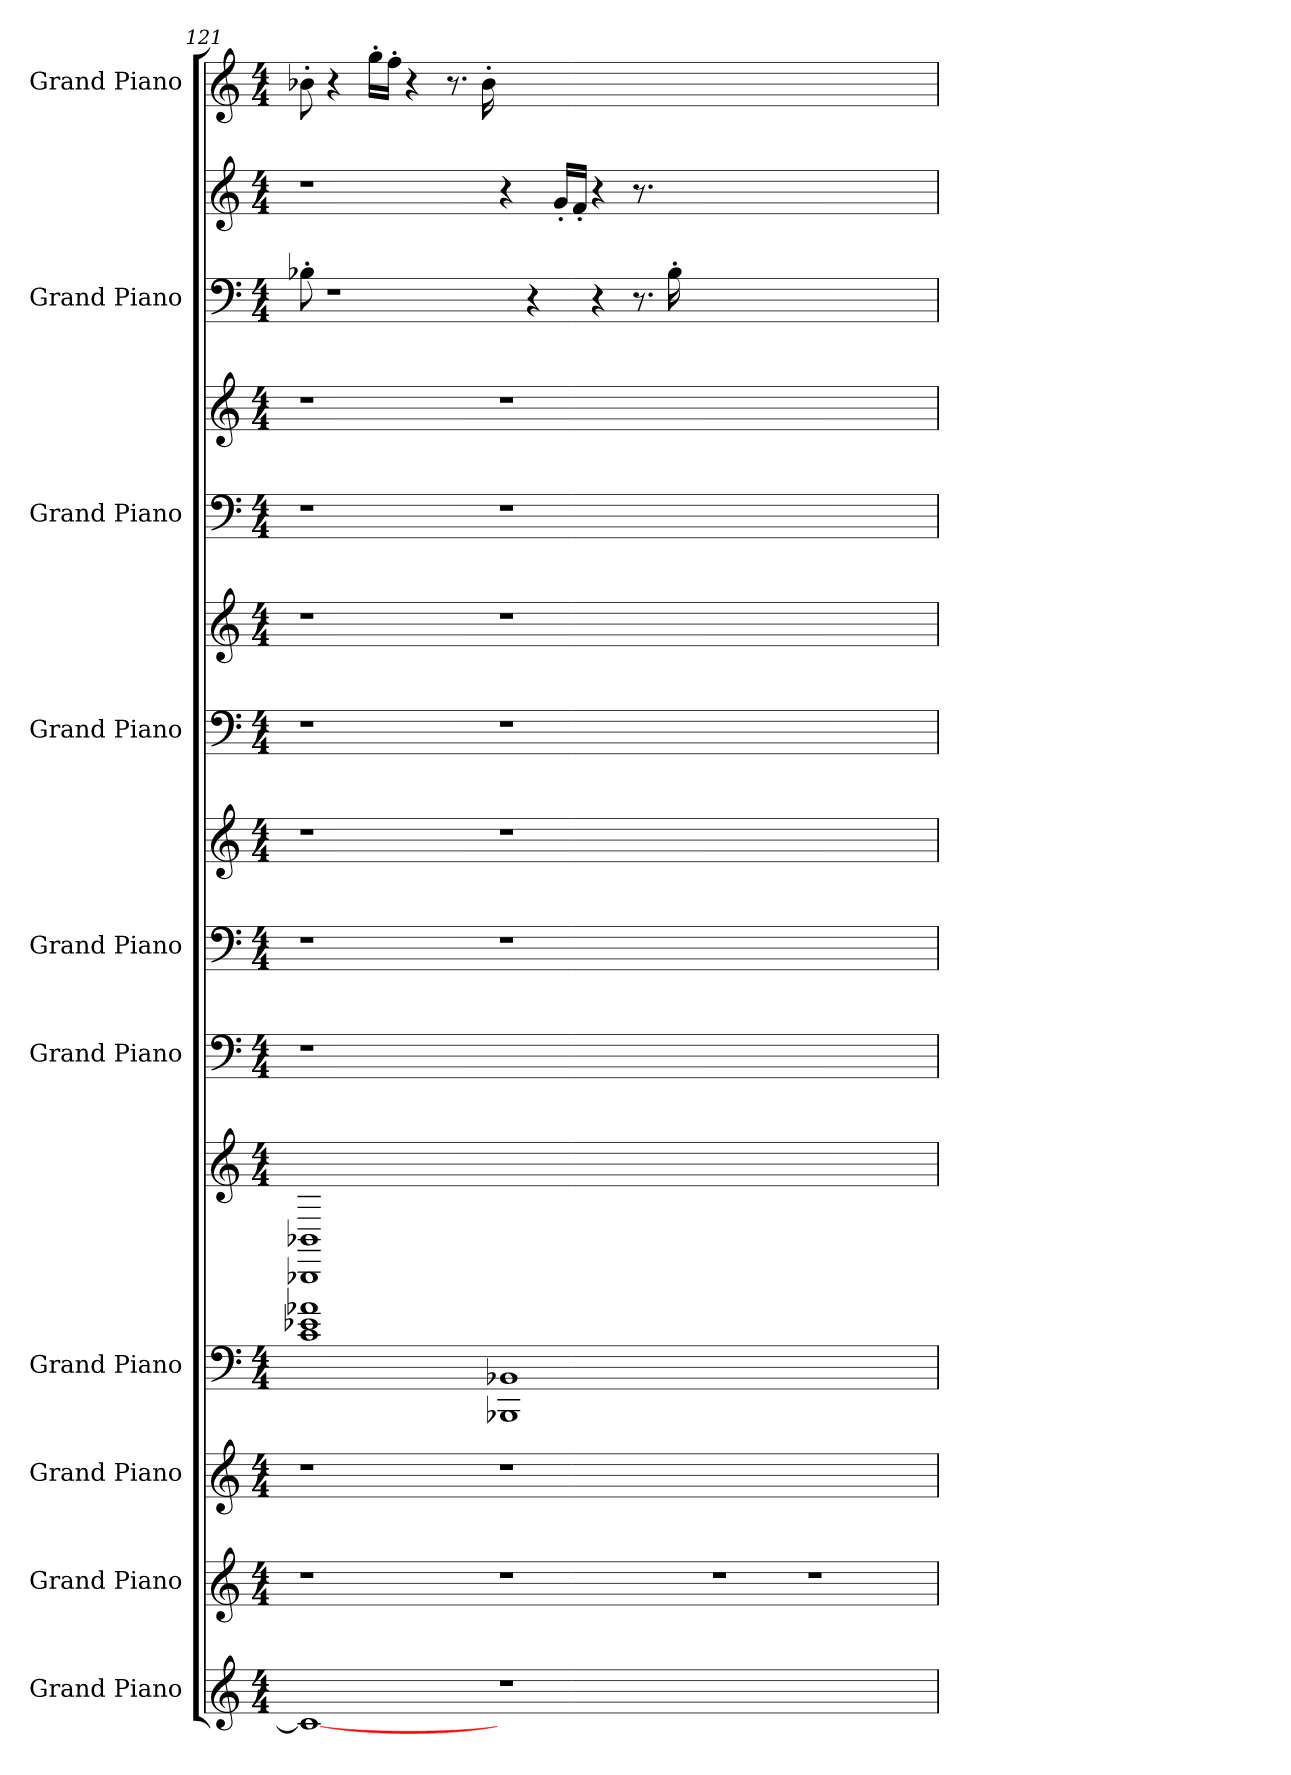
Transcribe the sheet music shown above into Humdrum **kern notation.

**kern	**kern	**kern	**kern	**kern	**kern	**kern	**kern	**kern	**kern	**kern	**kern	**kern	**kern	**kern
*part10	*part9	*part8	*part7	*part7	*part6	*part5	*part5	*part4	*part4	*part3	*part3	*part2	*part2	*part1
*staff15	*staff14	*staff13	*staff12	*staff11	*staff10	*staff9	*staff8	*staff7	*staff6	*staff5	*staff4	*staff3	*staff2	*staff1
*I"Grand Piano	*I"Grand Piano	*I"Grand Piano	*I"Grand Piano	*	*I"Grand Piano	*I"Grand Piano	*	*I"Grand Piano	*	*I"Grand Piano	*	*I"Grand Piano	*	*I"Grand Piano
*clefG2	*clefG2	*clefG2	*clefF4	*clefG2	*clefF4	*clefF4	*clefG2	*clefF4	*clefG2	*clefF4	*clefG2	*clefF4	*clefG2	*clefG2
*k[]	*k[]	*k[]	*k[]	*k[]	*k[]	*k[]	*k[]	*k[]	*k[]	*k[]	*k[]	*k[]	*k[]	*k[]
*C:	*C:	*C:	*C:	*C:	*C:	*C:	*C:	*C:	*C:	*C:	*C:	*C:	*C:	*C:
*M4/4	*M4/4	*M4/4	*M4/4	*M4/4	*M4/4	*M4/4	*M4/4	*M4/4	*M4/4	*M4/4	*M4/4	*M4/4	*M4/4	*M4/4
=121	=121	=121	=121	=121	=121	=121	=121	=121	=121	=121	=121	=121	=121	=121
1c_	1r	1r	1c 1e-X 1a-X	1BBB-X 1BB-X	1r	1r	1r	1r	1r	1r	1r	8B-X'	1r	8b-X'
.	.	.	.	.	.	.	.	.	.	.	.	1r	.	4r
.	.	.	.	.	.	.	.	.	.	.	.	.	.	16gg'LL
.	.	.	.	.	.	.	.	.	.	.	.	.	.	16ff'JJ
.	.	.	.	.	.	.	.	.	.	.	.	.	.	4r
.	.	.	.	.	.	.	.	.	.	.	.	.	.	8.r
.	.	.	.	.	.	.	.	.	.	.	.	.	.	16b-'
1r	1r	1r	1BBB-X 1BB-X	0.ryy	0.ryy	1r	1r	1r	1r	1r	1r	.	4r	0.ryy
.	.	.	.	.	.	.	.	.	.	.	.	4r	.	.
.	.	.	.	.	.	.	.	.	.	.	.	.	16g'LL	.
.	.	.	.	.	.	.	.	.	.	.	.	.	16f'JJ	.
.	.	.	.	.	.	.	.	.	.	.	.	4r	4r	.
.	.	.	.	.	.	.	.	.	.	.	.	8.r	8.r	.
.	.	.	.	.	.	.	.	.	.	.	.	16B-'	0ryy	.
.	.	.	.	.	.	.	.	.	.	.	.	0ryy	.	.
0ryy	1r	0ryy	0ryy	.	.	0ryy	0ryy	0ryy	0ryy	0ryy	0ryy	.	.	.
.	1r	.	.	.	.	.	.	.	.	.	.	.	.	.
.	.	.	.	.	.	.	.	.	.	.	.	.	8.ryy	.
.	.	.	.	.	.	.	.	.	.	.	.	8ryy	.	.
=	=	=	=	=	=	=	=	=	=	=	=	=	=	=
*-	*-	*-	*-	*-	*-	*-	*-	*-	*-	*-	*-	*-	*-	*-
